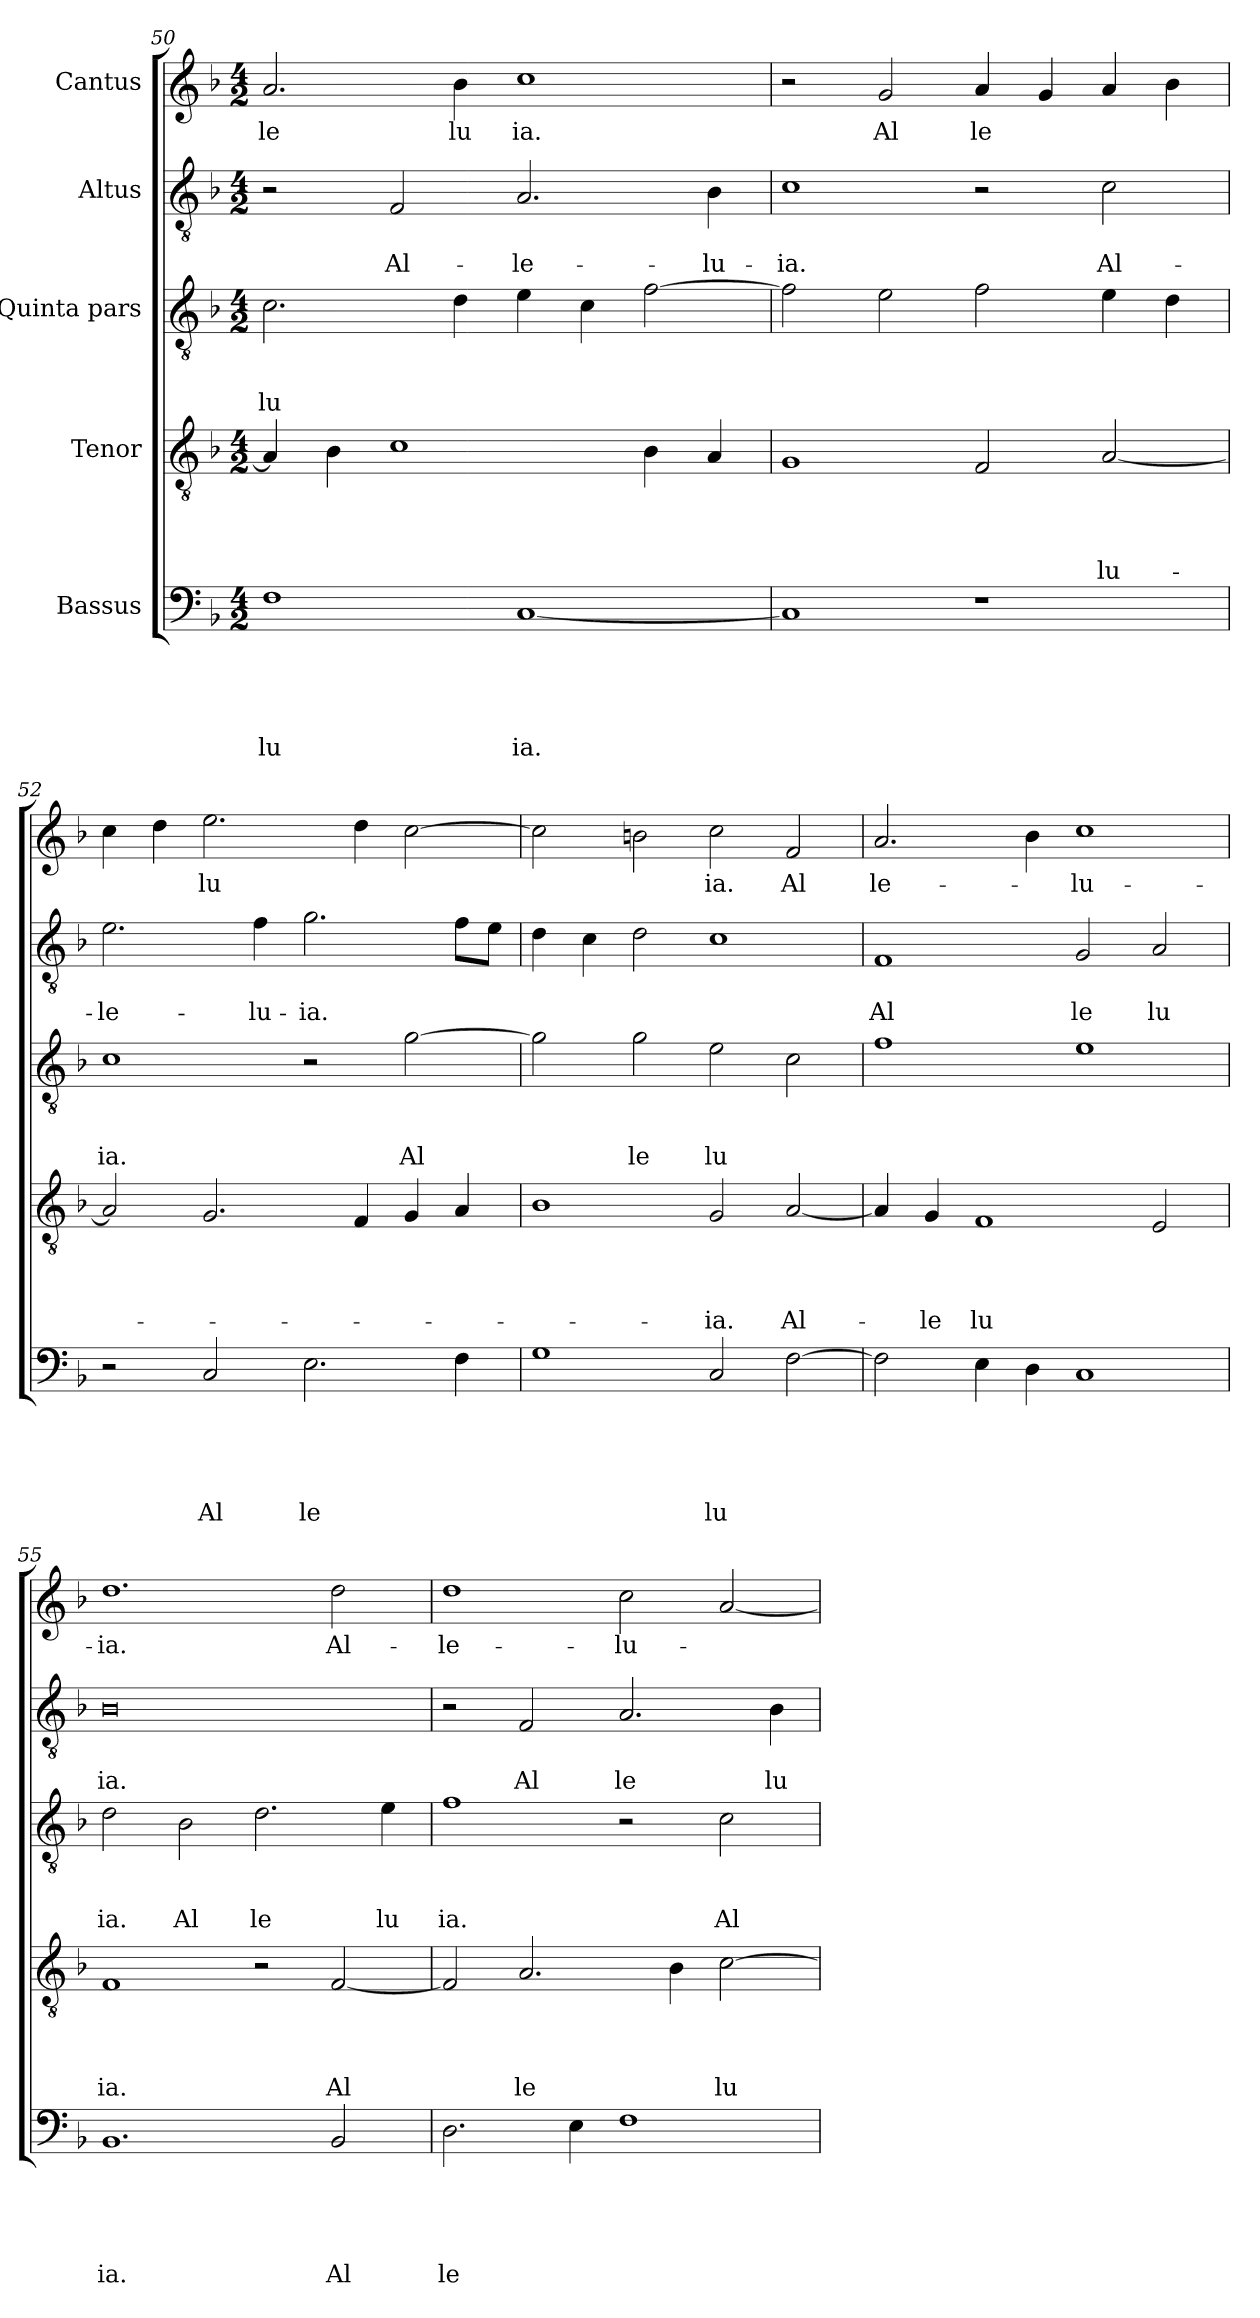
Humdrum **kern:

**kern	**text	**text	**text	**text	**text	**kern	**text	**text	**text	**text	**kern	**text	**text	**text	**kern	**text	**text	**kern	**text
*part5	*part5	*part5	*part5	*part5	*part5	*part4	*part4	*part4	*part4	*part4	*part3	*part3	*part3	*part3	*part2	*part2	*part2	*part1	*part1
*staff5	*staff5	*staff5	*staff5	*staff5	*staff5	*staff4	*staff4	*staff4	*staff4	*staff4	*staff3	*staff3	*staff3	*staff3	*staff2	*staff2	*staff2	*staff1	*staff1
*I"Bassus	*	*	*	*	*	*I"Tenor	*	*	*	*	*I"Quinta pars	*	*	*	*I"Altus	*	*	*I"Cantus	*
*clefF4	*	*	*	*	*	*clefGv2	*	*	*	*	*clefGv2	*	*	*	*clefGv2	*	*	*clefG2	*
*k[b-]	*	*	*	*	*	*k[b-]	*	*	*	*	*k[b-]	*	*	*	*k[b-]	*	*	*k[b-]	*
*F:	*	*	*	*	*	*F:	*	*	*	*	*F:	*	*	*	*F:	*	*	*F:	*
*M4/2	*	*	*	*	*	*M4/2	*	*	*	*	*M4/2	*	*	*	*M4/2	*	*	*M4/2	*
=50	=50	=50	=50	=50	=50	=50	=50	=50	=50	=50	=50	=50	=50	=50	=50	=50	=50	=50	=50
!	!	!	!	!	!LO:LY:b	!	!	!	!	!	!	!	!	!LO:LY:b	!	!	!	!	!LO:LY:b
1F	.	.	.	.	lu	4A/]	.	.	.	.	2.c\	.	.	lu	2r	.	.	2.a/	le
.	.	.	.	.	.	4B-\	.	.	.	.	.	.	.	.	.	.	.	.	.
!	!	!	!	!	!	!	!	!	!	!	!	!	!	!	!	!	!LO:LY:b	!	!
.	.	.	.	.	.	1c	.	.	.	.	.	.	.	.	2F/	.	Al-	.	.
!	!	!	!	!	!	!	!	!	!	!	!	!	!	!	!	!	!	!	!LO:LY:b
.	.	.	.	.	.	.	.	.	.	.	4d\	.	.	.	.	.	.	4b-\	lu
!	!	!	!	!	!LO:LY:b	!	!	!	!	!	!	!	!	!	!	!	!LO:LY:b	!	!LO:LY:b
[<1C	.	.	.	.	ia.	.	.	.	.	.	4e\	.	.	.	2.A/	.	-le-	1cc	ia.
.	.	.	.	.	.	.	.	.	.	.	4c\	.	.	.	.	.	.	.	.
.	.	.	.	.	.	4B-\	.	.	.	.	[>2f\	.	.	.	.	.	.	.	.
!	!	!	!	!	!	!	!	!	!	!	!	!	!	!	!	!	!LO:LY:b	!	!
.	.	.	.	.	.	4A/	.	.	.	.	.	.	.	.	4B-\	.	-lu-	.	.
=51	=51	=51	=51	=51	=51	=51	=51	=51	=51	=51	=51	=51	=51	=51	=51	=51	=51	=51	=51
!	!	!	!	!	!	!	!	!	!	!	!	!	!	!	!	!	!LO:LY:b	!	!
1C]	.	.	.	.	.	1G	.	.	.	.	2f\]	.	.	.	1c	.	-ia.	2r	.
!	!	!	!	!	!	!	!	!	!	!	!	!	!	!	!	!	!	!	!LO:LY:b
.	.	.	.	.	.	.	.	.	.	.	2e\	.	.	.	.	.	.	2g/	Al
!	!	!	!	!	!	!	!	!	!	!	!	!	!	!	!	!	!	!	!LO:LY:b
1r	.	.	.	.	.	2F/	.	.	.	.	2f\	.	.	.	2r	.	.	4a/	le
.	.	.	.	.	.	.	.	.	.	.	.	.	.	.	.	.	.	4g/	.
!	!	!	!	!	!	!	!	!	!	!LO:LY:b	!	!	!	!	!	!	!LO:LY:b	!	!
.	.	.	.	.	.	[<2A/	.	.	.	-lu-	4e\	.	.	.	2c\	.	Al-	4a/	.
.	.	.	.	.	.	.	.	.	.	.	4d\	.	.	.	.	.	.	4b-\	.
=52	=52	=52	=52	=52	=52	=52	=52	=52	=52	=52	=52	=52	=52	=52	=52	=52	=52	=52	=52
!	!	!	!	!	!	!	!	!	!	!	!	!	!	!LO:LY:b	!	!	!LO:LY:b	!	!
2r	.	.	.	.	.	2A/]	.	.	.	.	1c	.	.	ia.	2.e\	.	-le-	4cc\	.
.	.	.	.	.	.	.	.	.	.	.	.	.	.	.	.	.	.	4dd\	.
!	!	!	!	!	!LO:LY:b	!	!	!	!	!	!	!	!	!	!	!	!	!	!LO:LY:b
2C/	.	.	.	.	Al	2.G/	.	.	.	.	.	.	.	.	.	.	.	2.ee\	lu
!	!	!	!	!	!	!	!	!	!	!	!	!	!	!	!	!	!LO:LY:b	!	!
.	.	.	.	.	.	.	.	.	.	.	.	.	.	.	4f\	.	-lu-	.	.
!	!	!	!	!	!LO:LY:b	!	!	!	!	!	!	!	!	!	!	!	!LO:LY:b	!	!
2.E\	.	.	.	.	le	.	.	.	.	.	2r	.	.	.	2.g\	.	-ia.	.	.
.	.	.	.	.	.	4F/	.	.	.	.	.	.	.	.	.	.	.	4dd\	.
!	!	!	!	!	!	!	!	!	!	!	!	!	!	!LO:LY:b	!	!	!	!	!
.	.	.	.	.	.	4G/	.	.	.	.	[>2g\	.	.	Al	.	.	.	[>2cc\	.
4F\	.	.	.	.	.	4A/	.	.	.	.	.	.	.	.	8f\L	.	.	.	.
.	.	.	.	.	.	.	.	.	.	.	.	.	.	.	8e\J	.	.	.	.
=53	=53	=53	=53	=53	=53	=53	=53	=53	=53	=53	=53	=53	=53	=53	=53	=53	=53	=53	=53
1G	.	.	.	.	.	1B-	.	.	.	.	2g\]	.	.	.	4d\	.	.	2cc\]	.
.	.	.	.	.	.	.	.	.	.	.	.	.	.	.	4c\	.	.	.	.
!	!	!	!	!	!	!	!	!	!	!	!	!	!	!LO:LY:b	!	!	!	!	!
.	.	.	.	.	.	.	.	.	.	.	2g\	.	.	le	2d\	.	.	2b\	.
!	!	!	!	!	!LO:LY:b	!	!	!	!	!LO:LY:b	!	!	!	!LO:LY:b	!	!	!	!	!LO:LY:b
2C/	.	.	.	.	lu	2G/	.	.	.	-ia.	2e\	.	.	lu	1c	.	.	2cc\	ia.
!	!	!	!	!	!	!	!	!	!	!LO:LY:b	!	!	!	!	!	!	!	!	!LO:LY:b
[<2F\	.	.	.	.	.	[<2A/	.	.	.	Al-	2c\	.	.	.	.	.	.	2f/	Al
!!LO:LB:g=z
=54	=54	=54	=54	=54	=54	=54	=54	=54	=54	=54	=54	=54	=54	=54	=54	=54	=54	=54	=54
!	!	!	!	!	!	!	!	!	!	!	!	!	!	!	!	!	!LO:LY:b	!	!LO:LY:b
2F\]	.	.	.	.	.	4A/]	.	.	.	.	1f	.	.	.	1F	.	Al	2.a/	le-
!	!	!	!	!	!	!	!	!	!	!LO:LY:b	!	!	!	!	!	!	!	!	!
.	.	.	.	.	.	4G/	.	.	.	-le	.	.	.	.	.	.	.	.	.
!	!	!	!	!	!	!	!	!	!	!LO:LY:b	!	!	!	!	!	!	!	!	!
4E\	.	.	.	.	.	1F	.	.	.	lu	.	.	.	.	.	.	.	.	.
4D\	.	.	.	.	.	.	.	.	.	.	.	.	.	.	.	.	.	4b-\	.
!	!	!	!	!	!	!	!	!	!	!	!	!	!	!	!	!	!LO:LY:b	!	!LO:LY:b
1C	.	.	.	.	.	.	.	.	.	.	1e	.	.	.	2G/	.	le	1cc	-lu-
!	!	!	!	!	!	!	!	!	!	!	!	!	!	!	!	!	!LO:LY:b	!	!
.	.	.	.	.	.	2E/	.	.	.	.	.	.	.	.	2A/	.	lu	.	.
=55	=55	=55	=55	=55	=55	=55	=55	=55	=55	=55	=55	=55	=55	=55	=55	=55	=55	=55	=55
!	!	!	!	!	!LO:LY:b	!	!	!	!	!LO:LY:b	!	!	!	!LO:LY:b	!	!	!LO:LY:b	!	!LO:LY:b
1.BB-	.	.	.	.	ia.	1F	.	.	.	ia.	2d\	.	.	ia.	0B-	.	ia.	1.dd	-ia.
!	!	!	!	!	!	!	!	!	!	!	!	!	!	!LO:LY:b	!	!	!	!	!
.	.	.	.	.	.	.	.	.	.	.	2B-\	.	.	Al	.	.	.	.	.
!	!	!	!	!	!	!	!	!	!	!	!	!	!	!LO:LY:b	!	!	!	!	!
.	.	.	.	.	.	2r	.	.	.	.	2.d\	.	.	le	.	.	.	.	.
!	!	!	!	!	!LO:LY:b	!	!	!	!	!LO:LY:b	!	!	!	!	!	!	!	!	!LO:LY:b
2BB-/	.	.	.	.	Al	[<2F/	.	.	.	Al	.	.	.	.	.	.	.	2dd\	Al-
!	!	!	!	!	!	!	!	!	!	!	!	!	!	!LO:LY:b	!	!	!	!	!
.	.	.	.	.	.	.	.	.	.	.	4e\	.	.	lu	.	.	.	.	.
=56	=56	=56	=56	=56	=56	=56	=56	=56	=56	=56	=56	=56	=56	=56	=56	=56	=56	=56	=56
!	!	!	!	!	!LO:LY:b	!	!	!	!	!	!	!	!	!LO:LY:b	!	!	!	!	!LO:LY:b
2.D\	.	.	.	.	le	2F/]	.	.	.	.	1f	.	.	ia.	2r	.	.	1dd	-le-
!	!	!	!	!	!	!	!	!	!	!LO:LY:b	!	!	!	!	!	!	!LO:LY:b	!	!
.	.	.	.	.	.	2.A/	.	.	.	le	.	.	.	.	2F/	.	Al	.	.
4E\	.	.	.	.	.	.	.	.	.	.	.	.	.	.	.	.	.	.	.
!	!	!	!	!	!	!	!	!	!	!	!	!	!	!	!	!	!LO:LY:b	!	!LO:LY:b
1F	.	.	.	.	.	.	.	.	.	.	2r	.	.	.	2.A/	.	le	2cc\	-lu-
.	.	.	.	.	.	4B-\	.	.	.	.	.	.	.	.	.	.	.	.	.
!	!	!	!	!	!	!	!	!	!	!LO:LY:b	!	!	!	!LO:LY:b	!	!	!	!	!
.	.	.	.	.	.	[>2c\	.	.	.	lu	2c\	.	.	Al	.	.	.	[<2a/	.
!	!	!	!	!	!	!	!	!	!	!	!	!	!	!	!	!	!LO:LY:b	!	!
.	.	.	.	.	.	.	.	.	.	.	.	.	.	.	4B-\	.	lu	.	.
=	=	=	=	=	=	=	=	=	=	=	=	=	=	=	=	=	=	=	=
*-	*-	*-	*-	*-	*-	*-	*-	*-	*-	*-	*-	*-	*-	*-	*-	*-	*-	*-	*-
